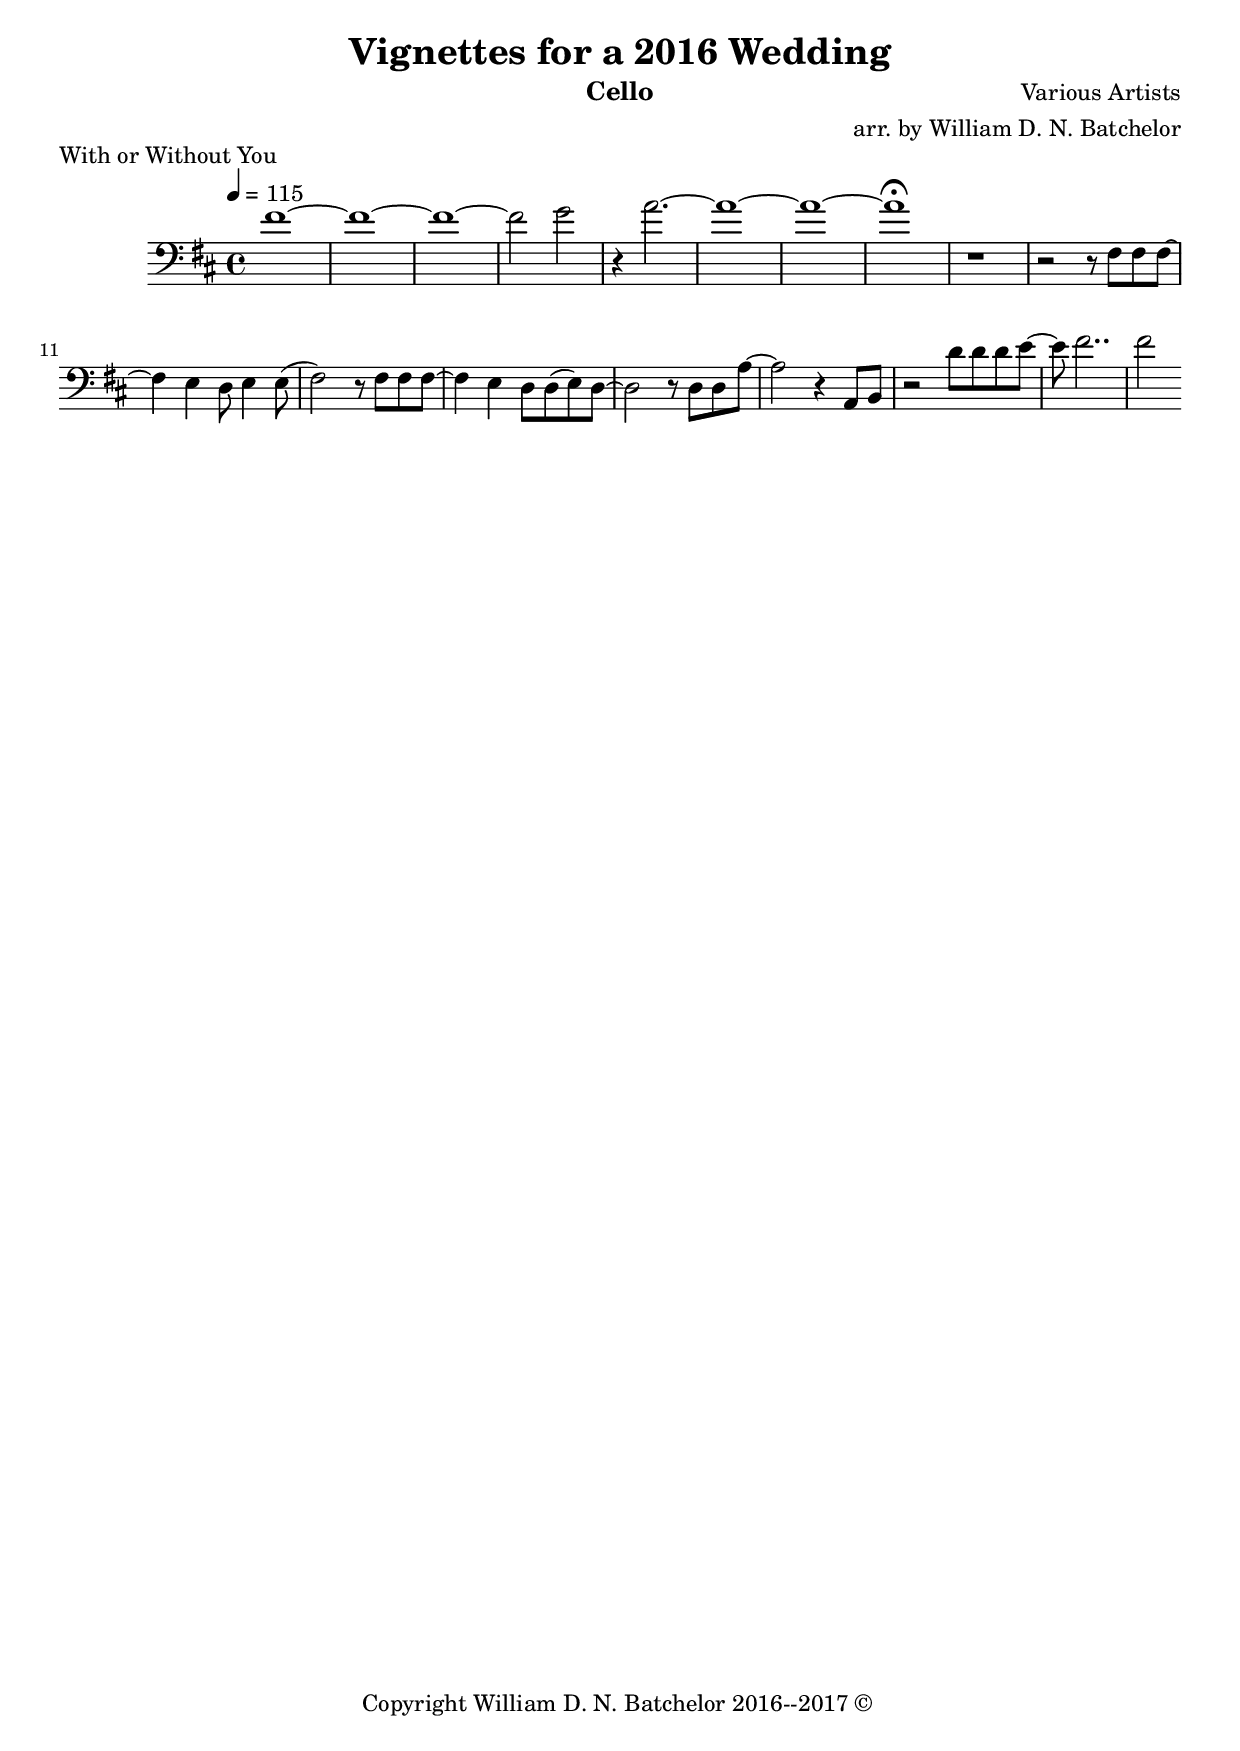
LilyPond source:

\version "2.18.2"

\paper {
#(include-special-characters)
}


\header{
  
title = "Vignettes for a 2016 Wedding"

composer = "Various Artists"

arranger = "arr. by William D. N. Batchelor"

instrument = "Cello"

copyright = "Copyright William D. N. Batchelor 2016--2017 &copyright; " 


}

\score {
  \header { piece = "With or Without You" composer = "U2" }
   \relative c{
    \new Staff{
     \clef "bass"
     \key d \major
     \tempo 4 = 115
fis'1~  | fis~ | fis~ | fis2 g | r4 a2.~ | a1~ | a~ | a\fermata | r | r2 r8 fis, fis fis~
fis4 e d8 e4 e8( fis2) r8 fis fis fis~ | fis4 e d8 d(e) d~ | d2 r8 d d a'~ | a2 r4 a,8 b | r2 d'8

d d e~ | e fis2.. | fis2

    }
   }
 }

